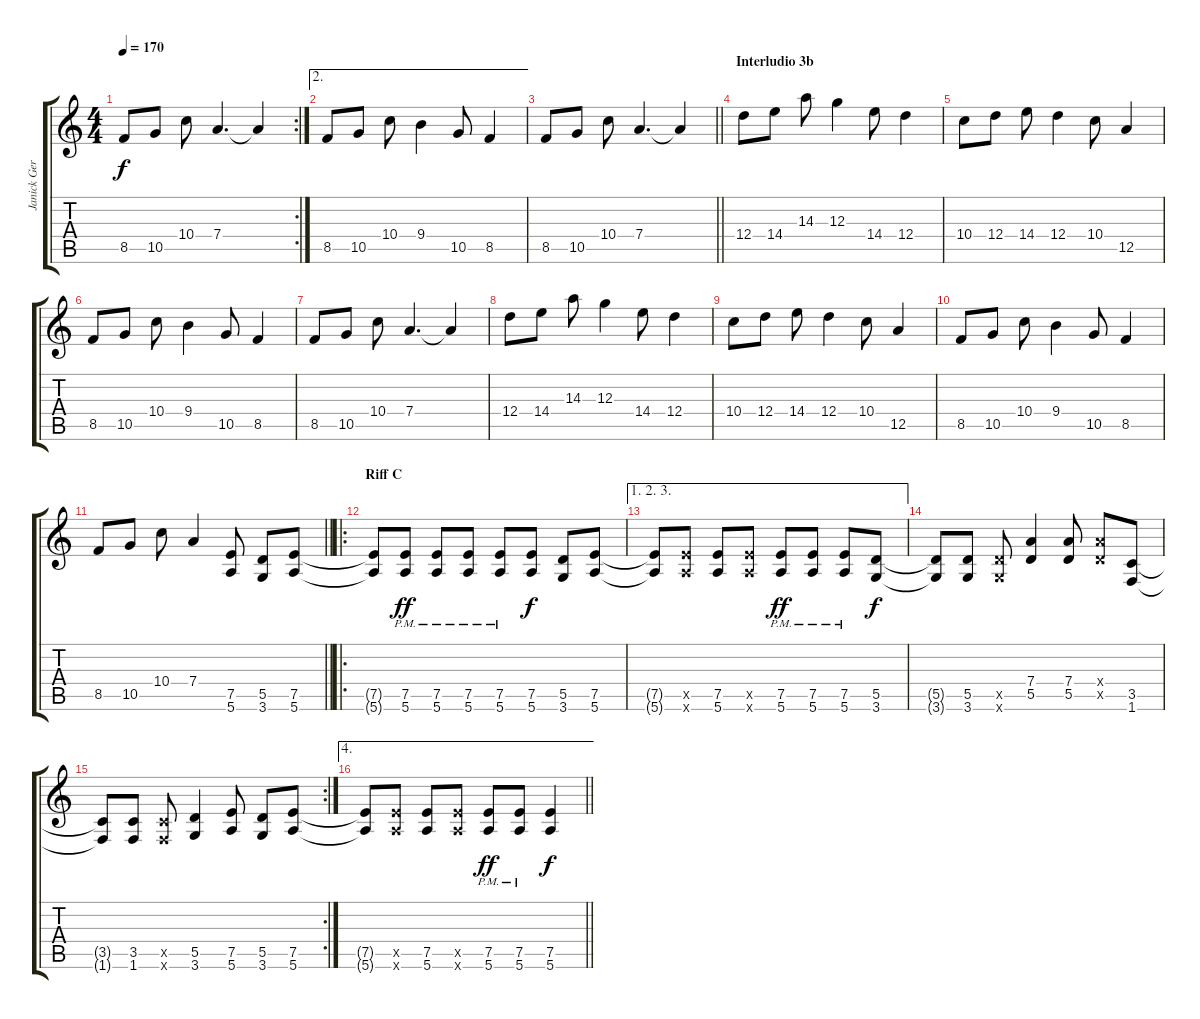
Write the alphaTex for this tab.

\track ("Janick Gers" "Janick Ger") {instrument distortionguitar}
\staff {score tabs}
\tuning (E4 B3 G3 D3 A2 E2) {hide}
\rc 2
\ts (4 4)
\tempo 170
\clef g2
\ks c
8.5.8{dy f} 10.5.8 10.4.8 7.4.4{d} 7.4{t}.4 |
\ae 2
8.5.8 10.5.8 10.4.8 9.4.4 10.5.8 8.5.4 |
\barLineRight lightlight
8.5.8 10.5.8 10.4.8 7.4.4{d} 7.4{t}.4 |
\section ("" "Interludio 3b")
12.4.8 14.4.8 14.3.8 12.3.4 14.4.8 12.4.4 |
10.4.8 12.4.8 14.4.8 12.4.4 10.4.8 12.5.4 |
8.5.8 10.5.8 10.4.8 9.4.4 10.5.8 8.5.4 |
8.5.8 10.5.8 10.4.8 7.4.4{d} 7.4{t}.4 |
12.4.8 14.4.8 14.3.8 12.3.4 14.4.8 12.4.4 |
10.4.8 12.4.8 14.4.8 12.4.4 10.4.8 12.5.4 |
8.5.8 10.5.8 10.4.8 9.4.4 10.5.8 8.5.4 |
\barLineRight lightlight
8.5.8 10.5.8 10.4.8 7.4.4 (7.5 5.6).8 (5.5 3.6).8 (7.5 5.6).8 |
\ro
\section ("" "Riff C")
(7.5{t} 5.6{t}).8 (7.5{pm} 5.6{pm}).8{dy ff} (7.5{pm} 5.6{pm}).8 (7.5{pm} 5.6{pm}).8 (7.5{pm} 5.6{pm}).8 (7.5 5.6).8{dy f} (5.5 3.6).8 (7.5 5.6).8 |
\ae (1 2 3)
(7.5{t} 5.6{t}).8 (7.5{x} 5.6{x}).8 (7.5 5.6).8 (7.5{x} 5.6{x}).8 (7.5{pm} 5.6{pm}).8{dy ff} (7.5{pm} 5.6{pm}).8 (7.5{pm} 5.6{pm}).8 (5.5 3.6).8{dy f} |
(5.5{t} 3.6{t}).8 (5.5 3.6).8 (5.5{x} 3.6{x}).8 (7.4 5.5).4 (7.4 5.5).8 (7.4{x} 5.5{x}).8 (3.5 1.6).8 |
\rc 2
(3.5{t} 1.6{t}).8 (3.5 1.6).8 (3.5{x} 1.6{x}).8 (5.5 3.6).4 (7.5 5.6).8 (5.5 3.6).8 (7.5 5.6).8 |
\ae 4
\barLineRight lightlight
(7.5{t} 5.6{t}).8 (7.5{x} 5.6{x}).8 (7.5 5.6).8 (7.5{x} 5.6{x}).8 (7.5{pm} 5.6{pm}).8{dy ff} (7.5{pm} 5.6{pm}).8 (7.5 5.6).4{dy f}
